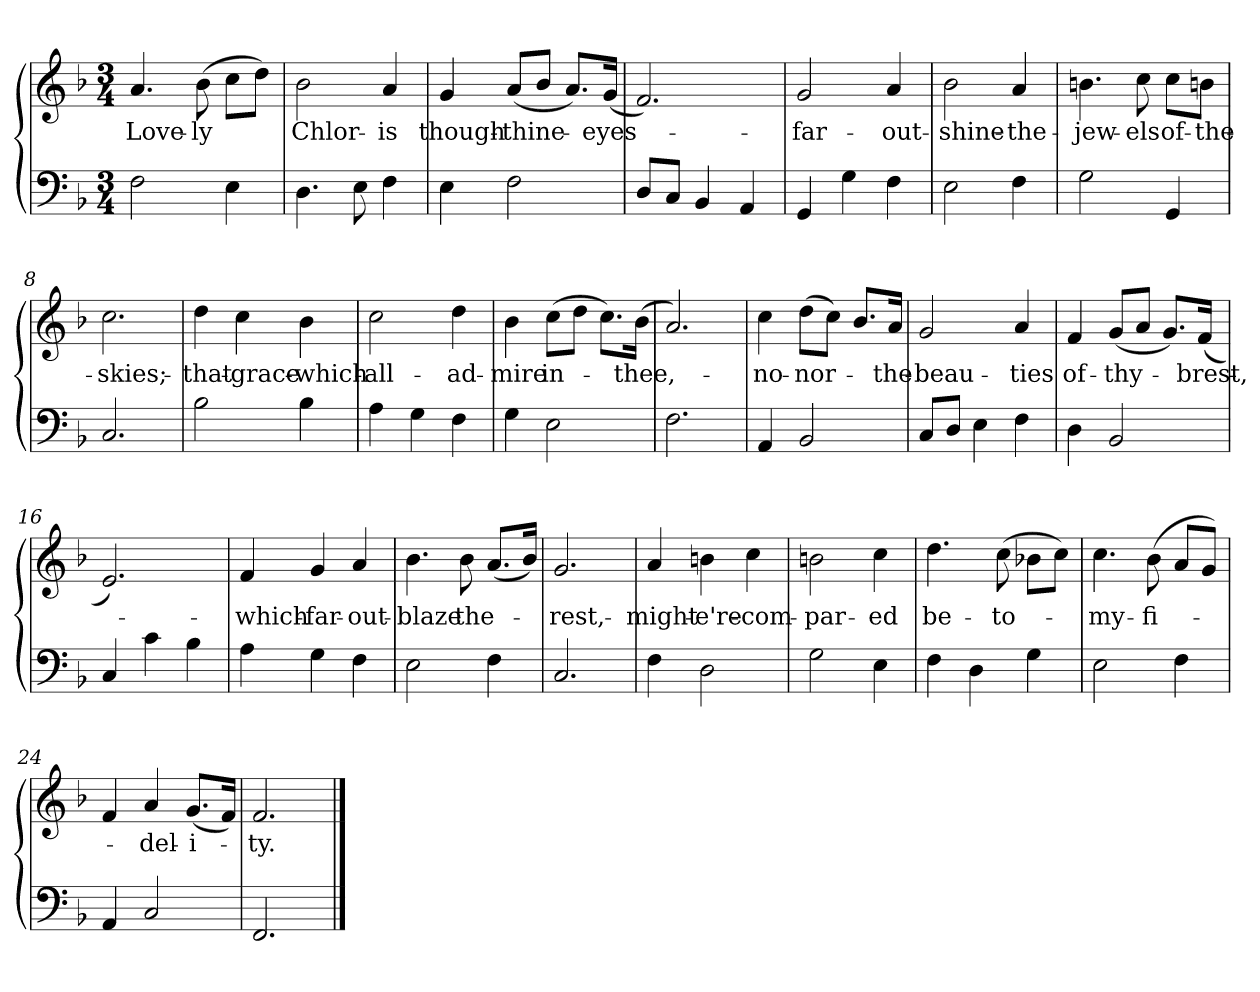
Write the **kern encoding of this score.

**kern	**kern	**text
*part2	*part1	*part1
*staff2	*staff1	*staff1
*clefF4	*clefG2	*
*k[b-]	*k[b-]	*
*F:	*F:	*
*M3/4	*M3/4	*
=1	=1	=1
2F\	4.a/	Love-
.	(8b-\	-ly
4E\	8cc\L	.
.	8dd\J)	.
=2	=2	=2
!	!	!LO:LY:i
4.D\	2b-\	Chlor-
8E\	.	.
!	!	!LO:LY:i
4F\	4a/	-is
=3	=3	=3
4E\	4g/	though-
2F\	(8a/L	thine-
.	8b-/J	.
.	8.a/L)	.
.	(16g/Jk	eyes-
=4	=4	=4
8D/L	2.f/)	.
8C/J	.	.
4BB-/	.	.
4AA/	.	.
=5	=5	=5
4GG/	2g/	far-
4G\	.	.
4F\	4a/	out-
=6	=6	=6
2E\	2b-\	shine-
4F\	4a/	the-
=7	=7	=7
2G\	4.bn\	jew-
.	8cc\	-els
4GG/	8cc\L	of-
.	8bn\J	the-
!!LO:LB:g=z
=8	=8	=8
2.C/	2.cc\	skies;-
=9	=9	=9
2B-\	4dd\	that-
.	4cc\	grace-
4B-\	4b-\	which-
=10	=10	=10
4A\	2cc\	all-
4G\	.	.
4F\	4dd\	ad-
=11	=11	=11
4G\	4b-\	-mire
2E\	(8cc\L	in-
.	8dd\J	.
.	8.cc\L)	.
.	(16b-\Jk	thee,-
=12	=12	=12
2.F\	2.a/)	.
=13	=13	=13
4AA/	4cc\	no-
2BB-/	(8dd\L	nor-
.	8cc\J)	.
.	8.b-/L	.
.	16a/Jk	the-
=14	=14	=14
8C/L	2g/	beau-
8D/J	.	.
4E\	.	.
4F\	4a/	-ties
!!LO:LB:g=z
=15	=15	=15
4D\	4f/	of-
2BB-/	(8g/L	thy-
.	8a/J	.
.	8.g/L)	.
.	(16f/Jk	brest,-
=16	=16	=16
4C/	2.e/)	.
4c\	.	.
4B-\	.	.
=17	=17	=17
4A\	4f/	which-
4G\	4g/	far-
4F\	4a/	out-
=18	=18	=18
2E\	4.b-\	-blaze
.	8b-\	the-
4F\	(8.a/L	.
.	16b-/Jk)	.
=19	=19	=19
2.C/	2.g/	rest,-
=20	=20	=20
4F\	4a/	might-
2D\	4bn\	e're-
.	4cc\	com-
!!LO:LB:g=z
=21	=21	=21
2G\	2bn\	-par-
4E\	4cc\	-ed
=22	=22	=22
4F\	4.dd\	be-
4D\	.	.
.	(8cc\	to-
4G\	8b-X\L	.
.	8cc\J)	.
=23	=23	=23
2E\	4.cc\	my-
.	(8b-\	fi-
4F\	8a/L	.
.	8g/J)	.
=24	=24	=24
4AA/	4f/	.
2C/	4a/	-del-
.	(8.g/L	-i-
.	16f/Jk)	.
=25	=25	=25
2.FF/	2.f/	-ty.
==	==	==
*-	*-	*-
